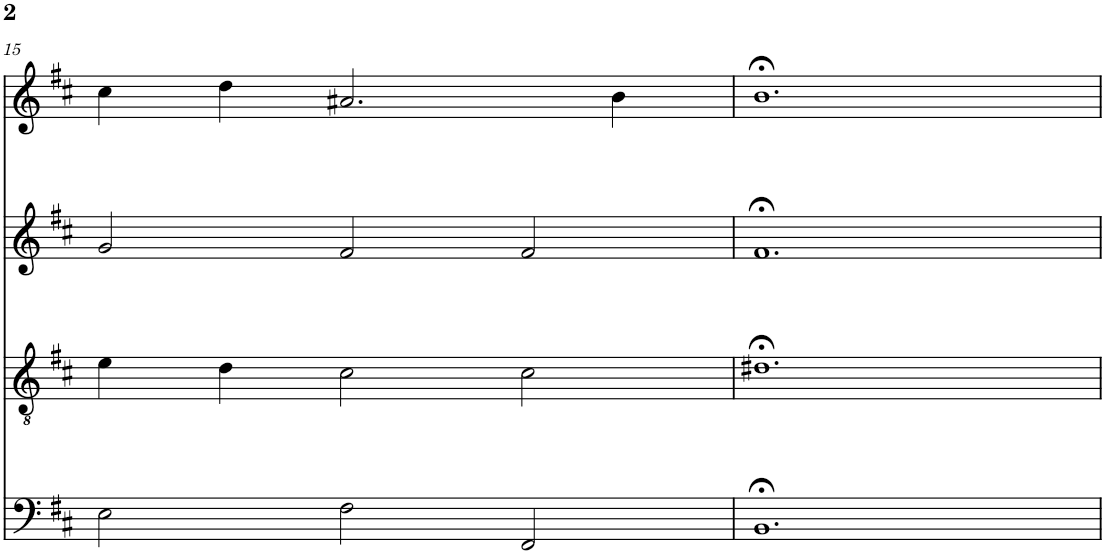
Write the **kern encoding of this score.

**kern	**kern	**kern	**kern
*part4	*part3	*part2	*part1
*staff4	*staff3	*staff2	*staff1
*I"bass	*I"tenor	*I"alto	*I"soprn
!!LO:PB:g=z
*clefF4	*clefGv2	*clefG2	*clefG2
*k[f#c#]	*k[f#c#]	*k[f#c#]	*k[f#c#]
*b:	*b:	*b:	*b:
*M3/2	*M3/2	*M3/2	*M3/2
=15	=15	=15	=15
2E\	4e\	2g/	4cc#\
.	4d\	.	4dd\
2F#\	2c#\	2f#/	2.a#X/
2FF#/	2c#\	2f#/	.
.	.	.	4b\
=16	=16	=16	=16
1.BB;<	1.d#X;<	1.f#;<	1.b;<
=	=	=	=
*-	*-	*-	*-
